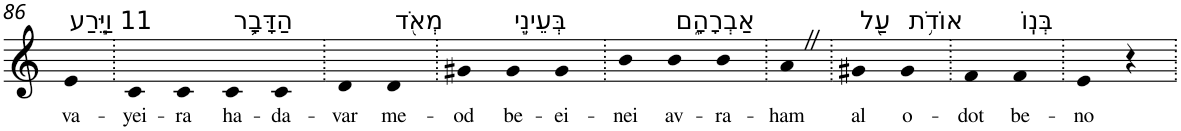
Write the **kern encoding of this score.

**kern	**text
*part1	*part1
*staff1	*staff1
*I"Piano	*
*I'Pno	*
!!LO:PB:g=z
*clefG2	*
*k[]	*
=86	=86
!LO:TX:a:t=11 וַיֵּ֧רַע	!
!	!LO:LY:b
4e	va-
=87.	=87.
!	!LO:LY:b
4c	-yei-
!	!LO:LY:b
4c	-ra
!LO:TX:a:t=הַדָּבָ֛ר	!
!	!LO:LY:b
4c	ha-
!	!LO:LY:b
4c	-da-
=88.	=88.
!	!LO:LY:b
4d	-var
!LO:TX:a:t=מְאֹ֖ד	!
!	!LO:LY:b
4d	me-
=89.	=89.
!	!LO:LY:b
4g#X	-od
!LO:TX:a:t=בְּעֵינֵ֣י	!
!	!LO:LY:b
4g#	be-
!	!LO:LY:b
4g#	-ei-
=90.	=90.
!	!LO:LY:b
4b	-nei
!LO:TX:a:t=אַבְרָהָ֑ם	!
!	!LO:LY:b
4b	av-
!	!LO:LY:b
4b	-ra-
=91.	=91.
!	!LO:LY:b
4aZ	-ham
=92.	=92.
!LO:TX:a:t=עַ֖ל	!
!	!LO:LY:b
4g#X	al
!LO:TX:a:t=אוֹדֹ֥ת	!
!	!LO:LY:b
4g#	o-
=93.	=93.
!	!LO:LY:b
4f	-dot
!LO:TX:a:t=בְּנֽוֹ	!
!	!LO:LY:b
4f	be-
=94.	=94.
!	!LO:LY:b
4e	-no
4r	.
=.	=.
*-	*-
